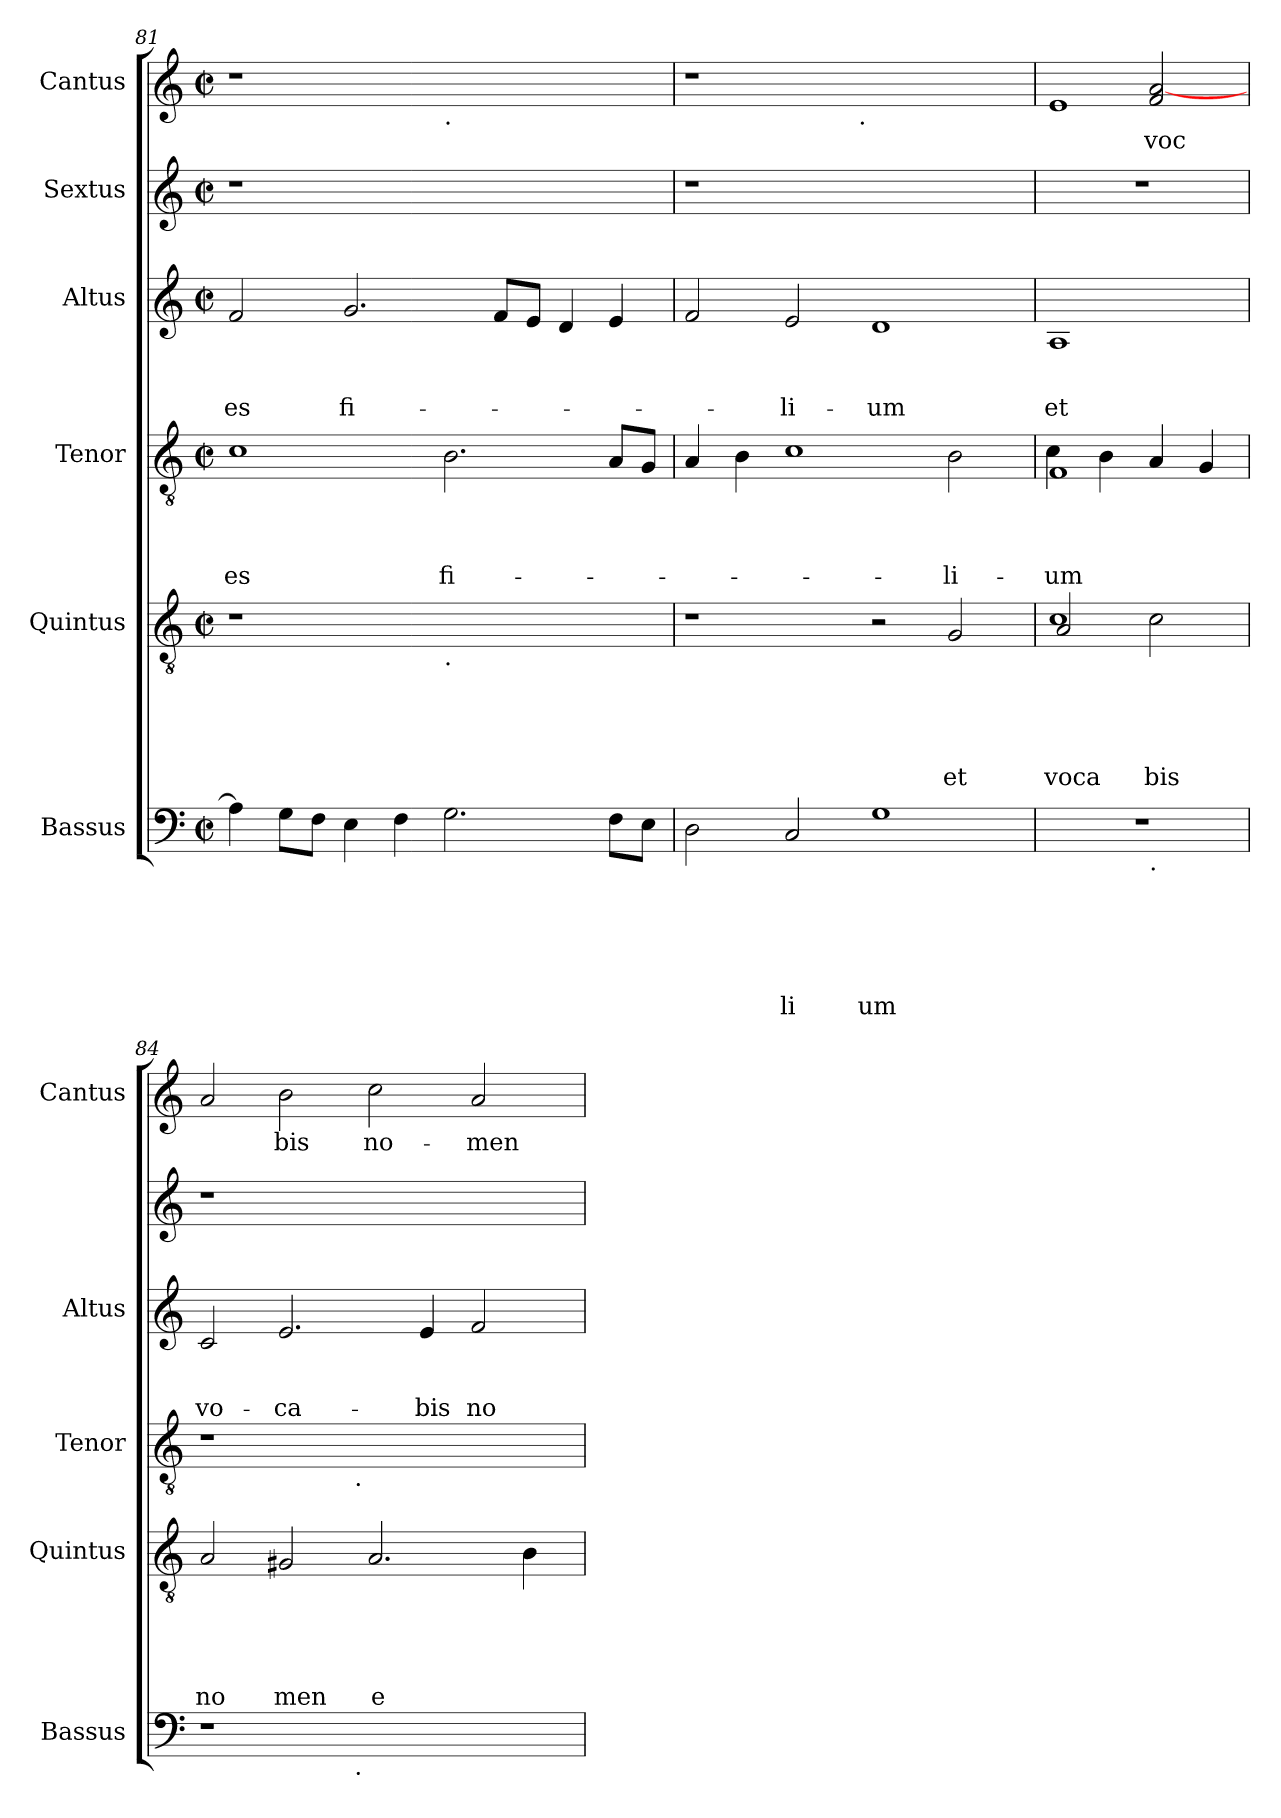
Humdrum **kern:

**kern	**text	**text	**text	**text	**text	**text	**kern	**text	**text	**text	**text	**text	**kern	**text	**text	**text	**text	**kern	**text	**text	**text	**kern	**kern	**text
*part6	*part6	*part6	*part6	*part6	*part6	*part6	*part5	*part5	*part5	*part5	*part5	*part5	*part4	*part4	*part4	*part4	*part4	*part3	*part3	*part3	*part3	*part2	*part1	*part1
*staff6	*staff6	*staff6	*staff6	*staff6	*staff6	*staff6	*staff5	*staff5	*staff5	*staff5	*staff5	*staff5	*staff4	*staff4	*staff4	*staff4	*staff4	*staff3	*staff3	*staff3	*staff3	*staff2	*staff1	*staff1
*I"Bassus	*	*	*	*	*	*	*I"Quintus	*	*	*	*	*	*I"Tenor	*	*	*	*	*I"Altus	*	*	*	*I"Sextus	*I"Cantus	*
*I'Bassus	*	*	*	*	*	*	*I'Quintus	*	*	*	*	*	*I'Tenor	*	*	*	*	*I'Altus	*	*	*	*	*I'Cantus	*
*clefF4	*	*	*	*	*	*	*clefGv2	*	*	*	*	*	*clefGv2	*	*	*	*	*clefG2	*	*	*	*clefG2	*clefG2	*
*k[]	*	*	*	*	*	*	*k[]	*	*	*	*	*	*k[]	*	*	*	*	*k[]	*	*	*	*k[]	*k[]	*
*C:	*	*	*	*	*	*	*C:	*	*	*	*	*	*C:	*	*	*	*	*C:	*	*	*	*C:	*C:	*
*M2/2	*	*	*	*	*	*	*M2/2	*	*	*	*	*	*M2/2	*	*	*	*	*M2/2	*	*	*	*M2/2	*M2/2	*
*met(c|)	*	*	*	*	*	*	*met(c|)	*	*	*	*	*	*met(c|)	*	*	*	*	*met(c|)	*	*	*	*met(c|)	*met(c|)	*
=81	=81	=81	=81	=81	=81	=81	=81	=81	=81	=81	=81	=81	=81	=81	=81	=81	=81	=81	=81	=81	=81	=81	=81	=81
!	!	!	!	!	!	!	!	!	!	!	!	!	!	!	!	!	!LO:LY:b	!	!	!	!LO:LY:b	!	!	!
4A\]	.	.	.	.	.	.	1r	.	.	.	.	.	1c	.	.	.	-es	2f/	.	.	-es	1r	1r	.
8G\L	.	.	.	.	.	.	.	.	.	.	.	.	.	.	.	.	.	.	.	.	.	.	.	.
8F\J	.	.	.	.	.	.	.	.	.	.	.	.	.	.	.	.	.	.	.	.	.	.	.	.
!	!	!	!	!	!	!	!	!	!	!	!	!	!	!	!	!	!	!	!	!	!LO:LY:b	!	!	!
4E\	.	.	.	.	.	.	.	.	.	.	.	.	.	.	.	.	.	2.g/	.	.	fi-	.	.	.
4F\	.	.	.	.	.	.	.	.	.	.	.	.	.	.	.	.	.	.	.	.	.	.	.	.
!	!	!	!	!	!	!	!	!	!	!	!	!	!	!	!	!	!	!	!	!	!	!	!LO:TX:b:t=.	!
!	!	!	!	!	!	!	!LO:TX:b:t=.	!	!	!	!	!	!	!	!	!	!	!	!	!	!	!	!	!
!	!	!	!	!	!	!	!	!	!	!	!	!	!	!	!	!	!LO:LY:b	!	!	!	!	!	!	!
2.G\	.	.	.	.	.	.	1ryy	.	.	.	.	.	2.B\	.	.	.	fi-	.	.	.	.	1ryy	1ryy	.
.	.	.	.	.	.	.	.	.	.	.	.	.	.	.	.	.	.	8f/L	.	.	.	.	.	.
.	.	.	.	.	.	.	.	.	.	.	.	.	.	.	.	.	.	8e/J	.	.	.	.	.	.
.	.	.	.	.	.	.	.	.	.	.	.	.	.	.	.	.	.	4d/	.	.	.	.	.	.
8F\L	.	.	.	.	.	.	.	.	.	.	.	.	8A/L	.	.	.	.	4e/	.	.	.	.	.	.
8E\J	.	.	.	.	.	.	.	.	.	.	.	.	8G/J	.	.	.	.	.	.	.	.	.	.	.
=82	=82	=82	=82	=82	=82	=82	=82	=82	=82	=82	=82	=82	=82	=82	=82	=82	=82	=82	=82	=82	=82	=82	=82	=82
*	*	*	*	*	*	*	*	*	*	*	*	*	*	*	*	*	*	*	*	*	*	*	*^	*
2D\	.	.	.	.	.	.	1r	.	.	.	.	.	4A/	.	.	.	.	2f/	.	.	.	1r	1r	2ryy	.
.	.	.	.	.	.	.	.	.	.	.	.	.	4B\	.	.	.	.	.	.	.	.	.	.	.	.
!	!	!	!	!	!	!LO:LY:b	!	!	!	!	!	!	!	!	!	!	!	!	!	!	!LO:LY:b	!	!	!	!
2C/	.	.	.	.	.	li	.	.	.	.	.	.	1c	.	.	.	.	2e/	.	.	-li-	.	.	4...ryy	.
!	!	!	!	!	!	!	!	!	!	!	!	!	!	!	!	!	!	!	!	!	!	!	!	!LO:TX:b:t=.	!
.	.	.	.	.	.	.	.	.	.	.	.	.	.	.	.	.	.	.	.	.	.	.	.	1ryy	.
!	!	!	!	!	!	!LO:LY:b	!	!	!	!	!	!	!	!	!	!	!	!	!	!	!LO:LY:b	!	!	!	!
1G	.	.	.	.	.	um	2r	.	.	.	.	.	.	.	.	.	.	1d	.	.	-um	1ryy	1ryy	.	.
!	!	!	!	!	!	!	!	!	!	!	!	!LO:LY:b	!	!	!	!	!LO:LY:b	!	!	!	!	!	!	!	!
.	.	.	.	.	.	.	2G/	.	.	.	.	et	2B\	.	.	.	-li-	.	.	.	.	.	.	.	.
.	.	.	.	.	.	.	.	.	.	.	.	.	.	.	.	.	.	.	.	.	.	.	.	32ryy	.
=83	=83	=83	=83	=83	=83	=83	=83	=83	=83	=83	=83	=83	=83	=83	=83	=83	=83	=83	=83	=83	=83	=83	=83	=83	=83
*	*	*	*	*	*	*	*^	*	*	*	*	*	*	*	*	*	*	*	*	*	*	*	*	*	*
!	!	!	!	!	!	!	!	!	!	!	!	!	!LO:LY:b	!	!	!	!	!LO:LY:b	!	!	!	!LO:LY:b	!	!	!	!
*^	*	*	*	*	*	*	*	*	*	*	*	*	*	*^	*	*	*	*	*	*	*	*	*	*	*	*
1r	2ryy	.	.	.	.	.	.	1c	2A/	.	.	.	.	voca	1F	4c\	.	.	.	-um	1A	.	.	et	1r	1e	2ryy	.
.	.	.	.	.	.	.	.	.	.	.	.	.	.	.	.	4B\	.	.	.	.	.	.	.	.	.	.	.	.
!	!LO:TX:b:t=.	!	!	!	!	!	!	!	!	!	!	!	!	!	!	!	!	!	!	!	!	!	!	!	!	!	!	!
!	!	!	!	!	!	!	!	!	!	!	!	!	!	!LO:LY:b	!	!	!	!	!	!	!	!	!	!	!	!	!	!LO:LY:b
.	2ryy	.	.	.	.	.	.	.	2c\	.	.	.	.	bis	.	4A/	.	.	.	.	.	.	.	.	.	.	2f/ [<2a/	voc-
.	.	.	.	.	.	.	.	.	.	.	.	.	.	.	.	4G/	.	.	.	.	.	.	.	.	.	.	.	.
*	*	*	*	*	*	*	*	*v	*v	*	*	*	*	*	*	*	*	*	*	*	*	*	*	*	*	*v	*v	*
=84	=84	=84	=84	=84	=84	=84	=84	=84	=84	=84	=84	=84	=84	=84	=84	=84	=84	=84	=84	=84	=84	=84	=84	=84	=84	=84
!	!	!	!	!	!	!	!	!	!	!	!	!	!LO:LY:b	!	!	!	!	!	!	!	!	!	!LO:LY:b	!	!	!
1r	2ryy	.	.	.	.	.	.	2A/	.	.	.	.	no	1r	2ryy	.	.	.	.	2c/	.	.	vo-	1r	2a/	.
!	!	!	!	!	!	!	!	!	!	!	!	!	!LO:LY:b	!	!	!	!	!	!	!	!	!	!LO:LY:b	!	!	!LO:LY:b
.	4...ryy	.	.	.	.	.	.	2G#X/	.	.	.	.	men	.	4...ryy	.	.	.	.	2.e/	.	.	-ca-	.	2b\	-bis
!	!	!	!	!	!	!	!	!	!	!	!	!	!	!	!LO:TX:b:t=.	!	!	!	!	!	!	!	!	!	!	!
!	!LO:TX:b:t=.	!	!	!	!	!	!	!	!	!	!	!	!	!	!	!	!	!	!	!	!	!	!	!	!	!
.	1ryy	.	.	.	.	.	.	.	.	.	.	.	.	.	1ryy	.	.	.	.	.	.	.	.	.	.	.
!	!	!	!	!	!	!	!	!	!	!	!	!	!LO:LY:b	!	!	!	!	!	!	!	!	!	!	!	!	!LO:LY:b
1ryy	.	.	.	.	.	.	.	2.A/	.	.	.	.	e	1ryy	.	.	.	.	.	.	.	.	.	1ryy	2cc\	no-
!	!	!	!	!	!	!	!	!	!	!	!	!	!	!	!	!	!	!	!	!	!	!	!LO:LY:b	!	!	!
.	.	.	.	.	.	.	.	.	.	.	.	.	.	.	.	.	.	.	.	4e/	.	.	-bis	.	.	.
!	!	!	!	!	!	!	!	!	!	!	!	!	!	!	!	!	!	!	!	!	!	!	!LO:LY:b	!	!	!LO:LY:b
.	.	.	.	.	.	.	.	.	.	.	.	.	.	.	.	.	.	.	.	2f/	.	.	no-	.	2a/	-men
.	.	.	.	.	.	.	.	4B\	.	.	.	.	.	.	.	.	.	.	.	.	.	.	.	.	.	.
.	32ryy	.	.	.	.	.	.	.	.	.	.	.	.	.	32ryy	.	.	.	.	.	.	.	.	.	.	.
*v	*v	*	*	*	*	*	*	*	*	*	*	*	*	*v	*v	*	*	*	*	*	*	*	*	*	*	*
=	=	=	=	=	=	=	=	=	=	=	=	=	=	=	=	=	=	=	=	=	=	=	=	=
*-	*-	*-	*-	*-	*-	*-	*-	*-	*-	*-	*-	*-	*-	*-	*-	*-	*-	*-	*-	*-	*-	*-	*-	*-
